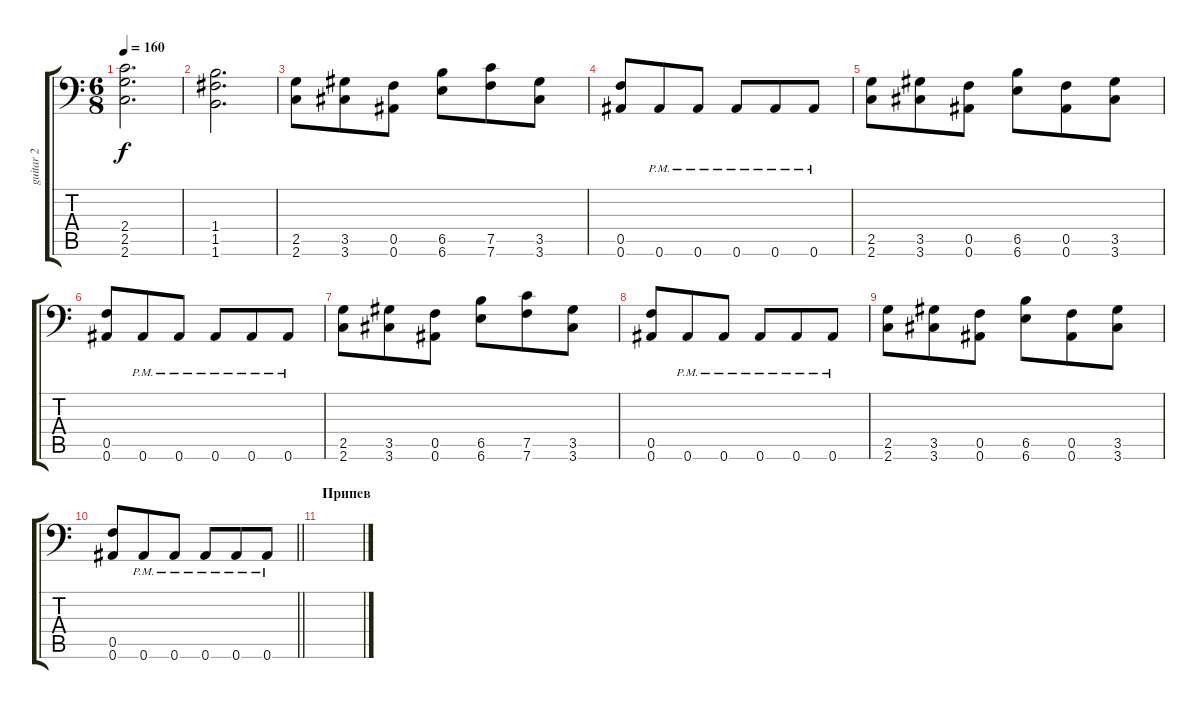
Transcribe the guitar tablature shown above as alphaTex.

\track ("guitar 2" "guitar 2") {instrument distortionguitar}
\staff {score tabs}
\tuning (C4 G3 Eb3 Bb2 F2 Bb1) {hide}
\ts (6 8)
\tempo 160
\clef f4
\ks c
(2.4 2.5 2.6).2{d dy f} |
(1.4 1.5 1.6).2{d} |
(2.5 2.6).8 (3.5 3.6).8 (0.5 0.6).8 (6.5 6.6).8 (7.5 7.6).8 (3.5 3.6).8 |
(0.5 0.6).8 0.6{pm}.8 0.6{pm}.8 0.6{pm}.8 0.6{pm}.8 0.6{pm}.8 |
(2.5 2.6).8 (3.5 3.6).8 (0.5 0.6).8 (6.5 6.6).8 (0.5 0.6).8 (3.5 3.6).8 |
(0.5 0.6).8 0.6{pm}.8 0.6{pm}.8 0.6{pm}.8 0.6{pm}.8 0.6{pm}.8 |
(2.5 2.6).8 (3.5 3.6).8 (0.5 0.6).8 (6.5 6.6).8 (7.5 7.6).8 (3.5 3.6).8 |
(0.5 0.6).8 0.6{pm}.8 0.6{pm}.8 0.6{pm}.8 0.6{pm}.8 0.6{pm}.8 |
(2.5 2.6).8 (3.5 3.6).8 (0.5 0.6).8 (6.5 6.6).8 (0.5 0.6).8 (3.5 3.6).8 |
\barLineRight lightlight
(0.5 0.6).8 0.6{pm}.8 0.6{pm}.8 0.6{pm}.8 0.6{pm}.8 0.6{pm}.8 |
\section ("" "Припев")
